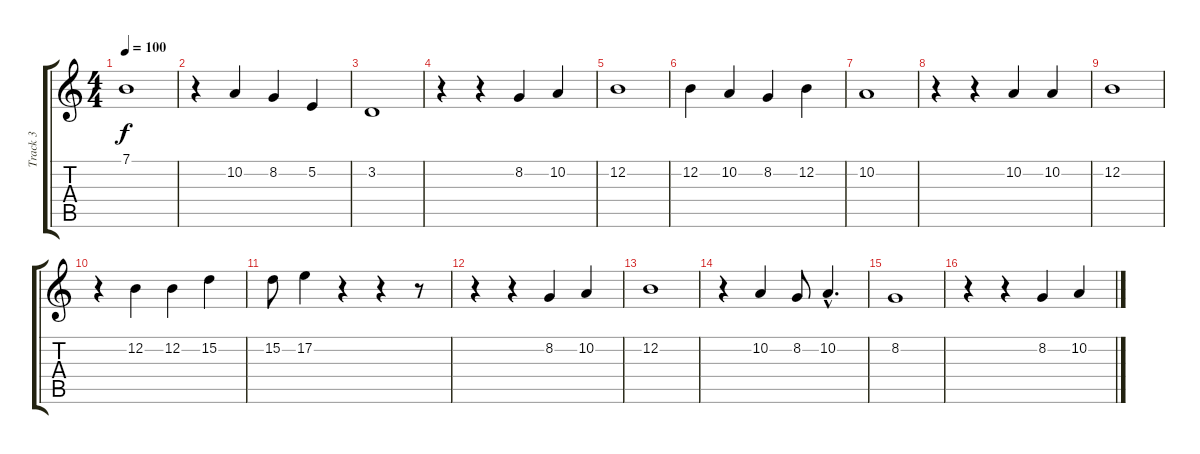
\track ("Track 3" "Track 3") {instrument brightacousticpiano}
\staff {score tabs}
\tuning (E4 B3 G3 D3 A2 E2) {hide}
\ts (4 4)
\tempo 100
\clef g2
\ks c
7.1.1{dy f instrument brightacousticpiano} |
r.4 10.2.4 8.2.4 5.2.4 |
3.2.1 |
r.4 r.4 8.2.4 10.2.4 |
12.2.1 |
12.2.4 10.2.4 8.2.4 12.2.4 |
10.2.1 |
r.4 r.4 10.2.4 10.2.4 |
12.2.1 |
r.4 12.2.4 12.2.4 15.2.4 |
15.2.8 17.2.4 r.4 r.4 r.8 |
r.4 r.4 8.2.4 10.2.4 |
12.2.1 |
r.4 10.2.4 8.2.8 10.2{hac}.4{d} |
8.2.1 |
r.4 r.4 8.2.4 10.2.4
